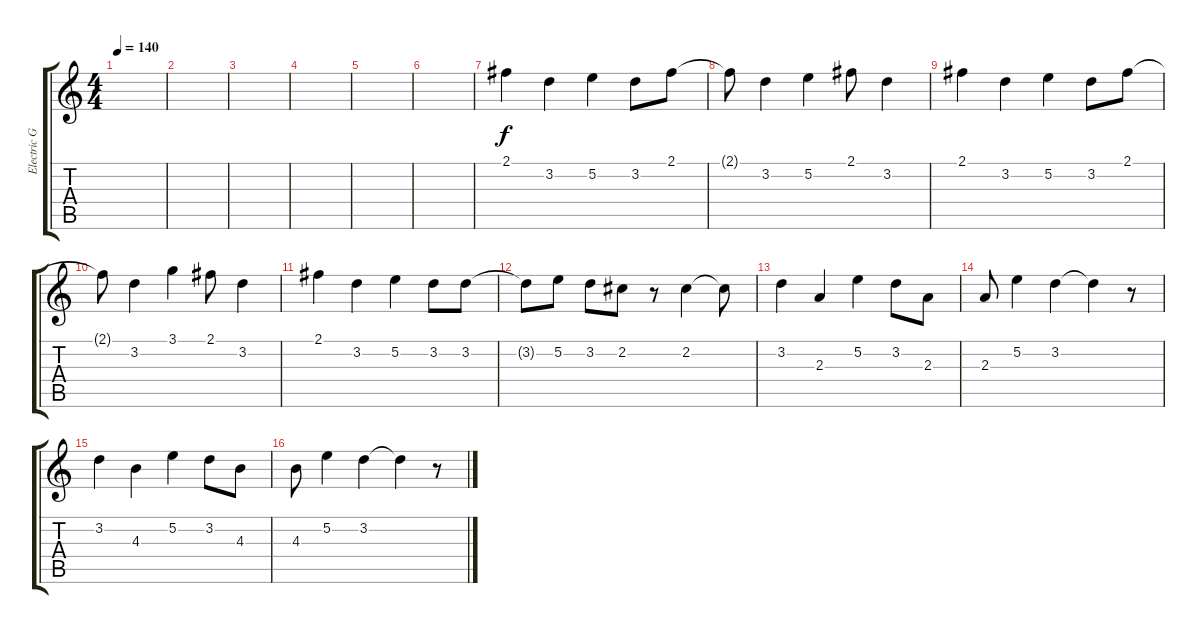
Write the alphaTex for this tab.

\track ("Electric GT" "Electric G") {instrument electricguitarclean}
\staff {score tabs}
\tuning (E4 B3 G3 D3 A2 E2) {hide}
\ts (4 4)
\tempo 140
\clef g2
\ks c
|
|
|
|
|
|
2.1.4 3.2.4 5.2.4 3.2.8 2.1.8 |
2.1{t}.8 3.2.4 5.2.4 2.1.8 3.2.4 |
2.1.4 3.2.4 5.2.4 3.2.8 2.1.8 |
2.1{t}.8 3.2.4 3.1.4 2.1.8 3.2.4 |
2.1.4 3.2.4 5.2.4 3.2.8 3.2.8 |
3.2{t}.8 5.2.8 3.2.8 2.2.8 r.8 2.2.4 2.2{t}.8 |
3.2.4 2.3.4 5.2.4 3.2.8 2.3.8 |
2.3.8 5.2.4 3.2.4 3.2{t}.4 r.8 |
3.2.4 4.3.4 5.2.4 3.2.8 4.3.8 |
4.3.8 5.2.4 3.2.4 3.2{t}.4 r.8
